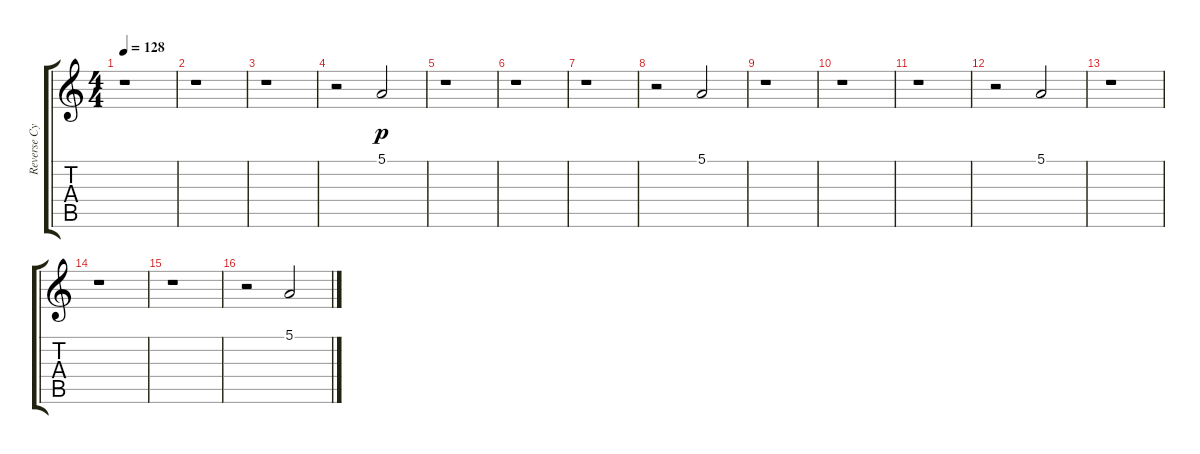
\track ("Reverse Cymbal      " "Reverse Cy") {instrument reversecymbal}
\staff {score tabs}
\tuning (E4 B3 G3 D3 A2 E2) {hide}
\ts (4 4)
\tempo 128
\clef g2
\ks c
r.1{dy p} |
r.1 |
r.1 |
r.2 5.1.2{balance 16} |
r.1 |
r.1 |
r.1 |
r.2 5.1.2{balance 16} |
r.1 |
r.1 |
r.1 |
r.2 5.1.2{balance 16} |
r.1 |
r.1 |
r.1{volume 6} |
r.2{volume 4} 5.1.2{balance 16}
